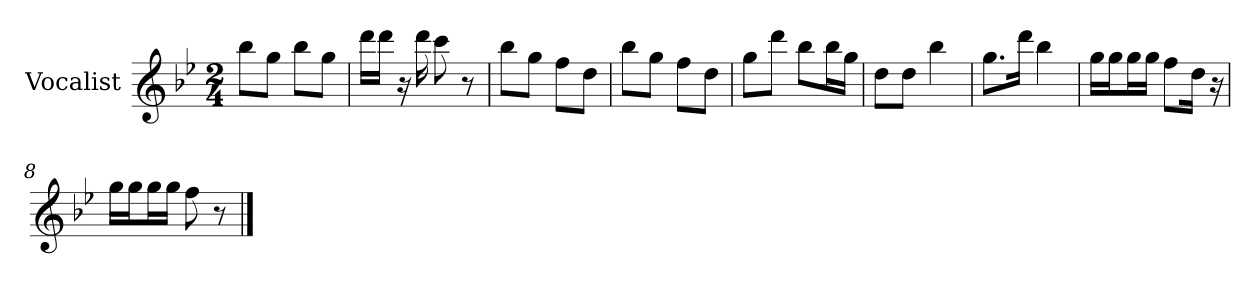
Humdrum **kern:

**kern
*part1
*staff1
*I"Vocalist
*k[b-e-]
*B-:
*M2/4
=
8bb-L
8ggJ
8bb-L
8ggJ
=1
16dddLL
16dddJJ
16r
16ddd
8ccc
8r
=2
8bb-L
8ggJ
8ffL
8ddJ
=3
8bb-L
8ggJ
8ffL
8ddJ
=4
8ggL
8dddJ
8bb-L
16bb-L
16ggJJ
=5
8ddL
8ddJ
4bb-
=6
8.ggL
16dddJk
4bb-
=7
16ggLL
16ggJ
16ggL
16ggJJ
8ffL
16ddJk
16r
=8
16ggLL
16ggJ
16ggL
16ggJJ
8ff
8r
==
*-
